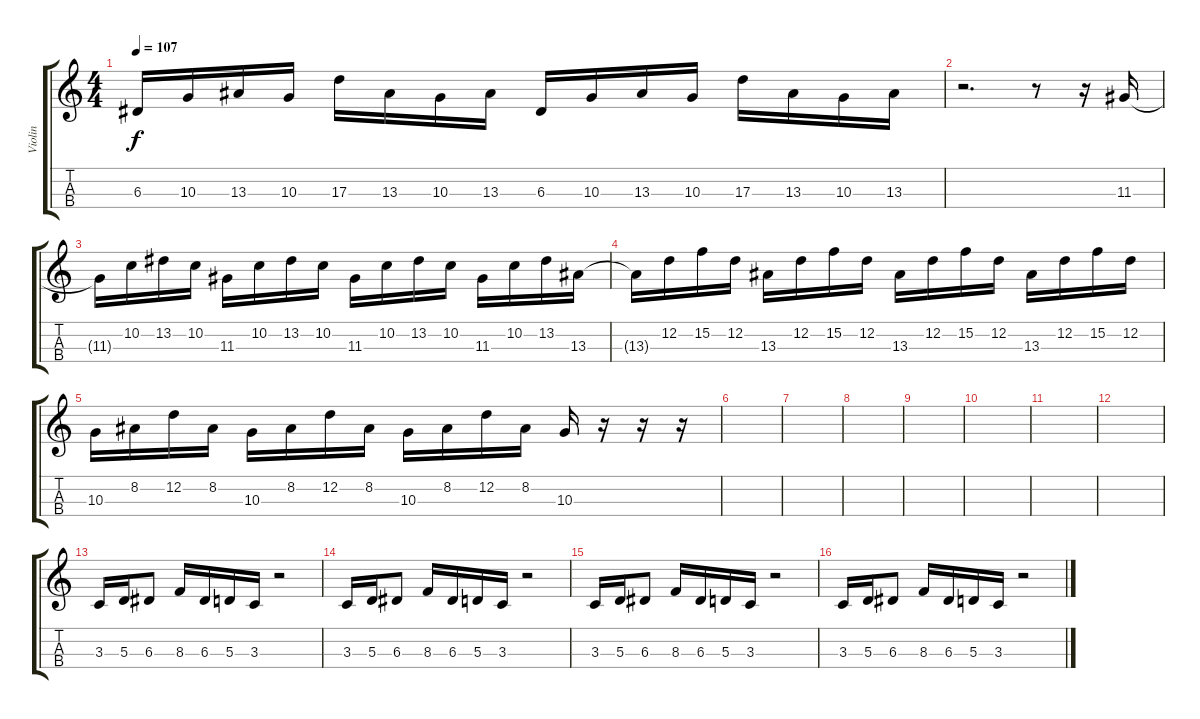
\track ("Violin" "Violin") {instrument violin}
\staff {score tabs}
\tuning (G4 D4 A3 D3) {hide}
\ts (4 4)
\tempo 107
\clef g2
\ks c
6.3.16{dy f} 10.3.16 13.3.16 10.3.16 17.3.16 13.3.16 10.3.16 13.3.16 6.3.16 10.3.16 13.3.16 10.3.16 17.3.16 13.3.16 10.3.16 13.3.16 |
r.2{d} r.8 r.16 11.3.16 |
11.3{t}.16 10.2.16 13.2.16 10.2.16 11.3.16 10.2.16 13.2.16 10.2.16 11.3.16 10.2.16 13.2.16 10.2.16 11.3.16 10.2.16 13.2.16 13.3.16 |
13.3{t}.16 12.2.16 15.2.16 12.2.16 13.3.16 12.2.16 15.2.16 12.2.16 13.3.16 12.2.16 15.2.16 12.2.16 13.3.16 12.2.16 15.2.16 12.2.16 |
10.3.16 8.2.16 12.2.16 8.2.16 10.3.16 8.2.16 12.2.16 8.2.16 10.3.16 8.2.16 12.2.16 8.2.16 10.3.16 r.16 r.16 r.16 |
|
|
|
|
|
|
|
3.3.16 5.3.16 6.3.8 8.3.16 6.3.16 5.3.16 3.3.16 r.2 |
3.3.16 5.3.16 6.3.8 8.3.16 6.3.16 5.3.16 3.3.16 r.2 |
3.3.16 5.3.16 6.3.8 8.3.16 6.3.16 5.3.16 3.3.16 r.2 |
3.3.16 5.3.16 6.3.8 8.3.16 6.3.16 5.3.16 3.3.16 r.2
